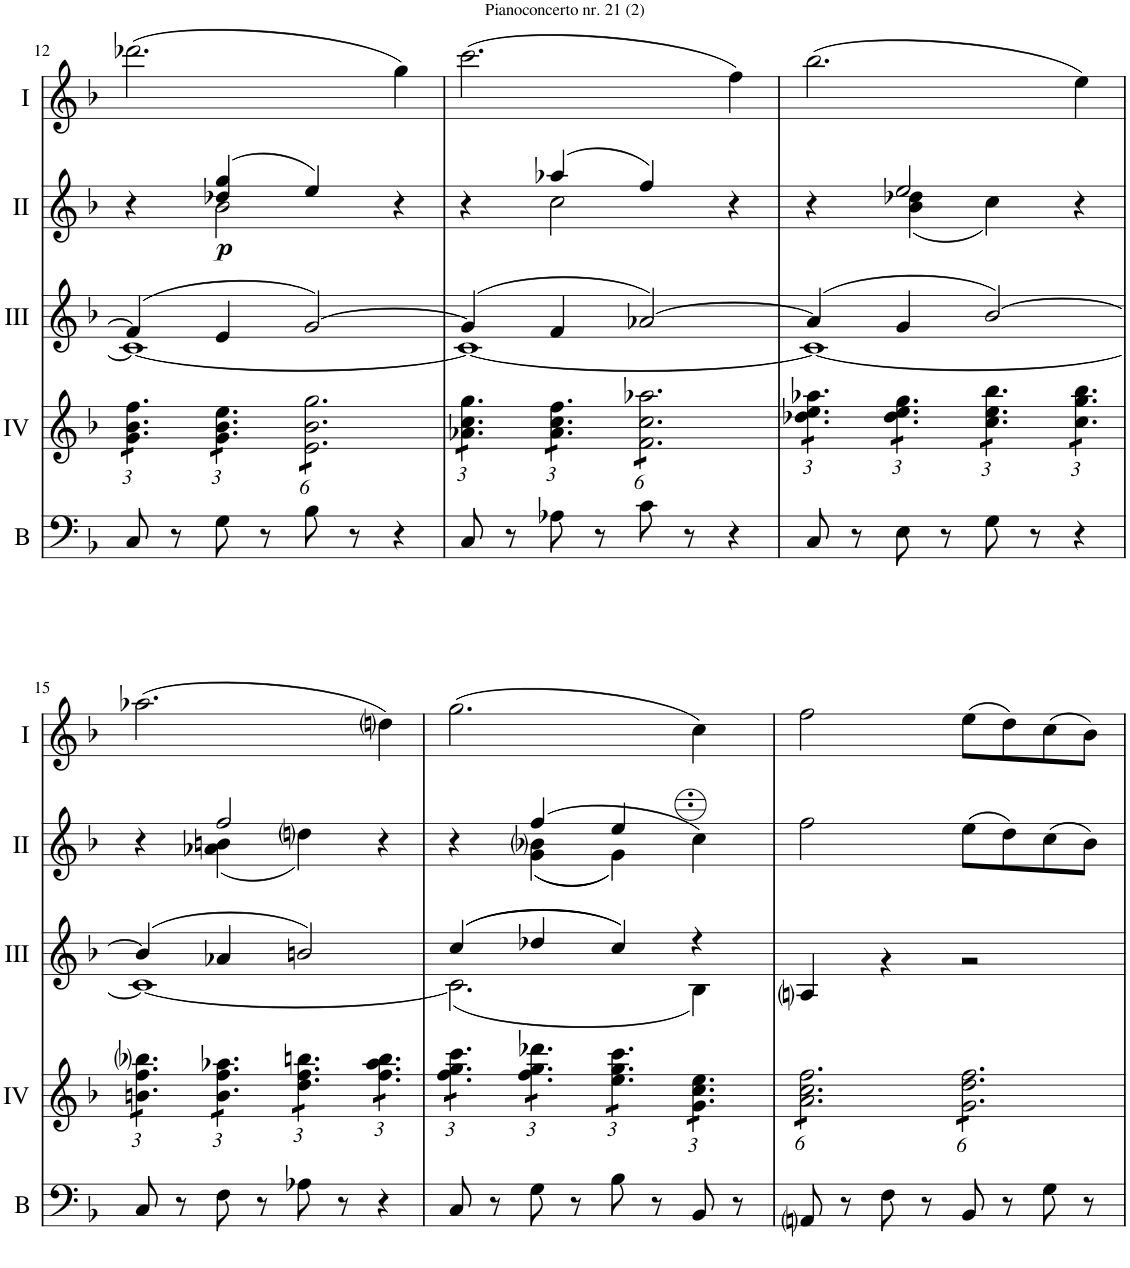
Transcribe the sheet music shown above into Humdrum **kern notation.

**kern	**kern	**kern	**kern	**dynam	**kern
*part5	*part4	*part3	*part2	*part2	*part1
*staff5	*staff4	*staff3	*staff2	*staff2	*staff1
*I"Bass	*I"Acc. 4	*I"Acc. 3	*I"Acc. 2	*	*I"Acc. 1
*I'B	*	*	*	*	*
!!LO:PB:g=z
*clefF4	*clefG2	*clefG2	*clefG2	*	*clefG2
*Trd7c12	*Trd7c12	*Trd7c12	*	*	*
*k[b-]	*k[b-]	*k[b-]	*k[b-]	*	*k[b-]
*M4/4	*M4/4	*M4/4	*M4/4	*	*M4/4
*met(c)	*met(c)	*met(c)	*met(c)	*	*met(c)
=12	=12	=12	=12	=12	=12
*	*	*^	*^	*	*
*	*tremolo	*	*	*	*	*	*
8C/	12g\ 12b-\ 12ff\L	(4f/]	1c_	4r	4ryy	.	(2.ddd-X\
.	12g\ 12b-\ 12ff\	.	.	.	.	.	.
8r	.	.	.	.	.	.	.
.	12g\ 12b-\ 12ff\J	.	.	.	.	.	.
!	!	!	!	!	!	!LO:DY:b	!
8G\	12g\ 12b-\ 12ee\L	4e/	.	(4dd-X/ 4gg/	2b-\	p	.
.	12g\ 12b-\ 12ee\	.	.	.	.	.	.
8r	.	.	.	.	.	.	.
.	12g\ 12b-\ 12ee\J	.	.	.	.	.	.
8B-\	12e\ 12b-\ 12gg\L	[2g/)	.	4ee/)	.	.	.
.	12e\ 12b-\ 12gg\	.	.	.	.	.	.
8r	.	.	.	.	.	.	.
.	12e\ 12b-\ 12gg\	.	.	.	.	.	.
4r	12e\ 12b-\ 12gg\	.	.	4r	4ryy	.	4gg\)
.	12e\ 12b-\ 12gg\	.	.	.	.	.	.
.	12e\ 12b-\ 12gg\J	.	.	.	.	.	.
=13	=13	=13	=13	=13	=13	=13	=13
8C/	12a-X\ 12cc\ 12gg\L	(4g/]	1c_	4r	4ryy	.	(2.ccc\
.	12a-X\ 12cc\ 12gg\	.	.	.	.	.	.
8r	.	.	.	.	.	.	.
.	12a-X\ 12cc\ 12gg\J	.	.	.	.	.	.
8A-X\	12a-\ 12cc\ 12ff\L	4f/	.	(4aa-X/	2cc\	.	.
.	12a-\ 12cc\ 12ff\	.	.	.	.	.	.
8r	.	.	.	.	.	.	.
.	12a-\ 12cc\ 12ff\J	.	.	.	.	.	.
8c\	12f\ 12cc\ 12aa-X\L	[2a-X/)	.	4ff/)	.	.	.
.	12f\ 12cc\ 12aa-X\	.	.	.	.	.	.
8r	.	.	.	.	.	.	.
.	12f\ 12cc\ 12aa-X\	.	.	.	.	.	.
4r	12f\ 12cc\ 12aa-X\	.	.	4r	4ryy	.	4ff\)
.	12f\ 12cc\ 12aa-X\	.	.	.	.	.	.
.	12f\ 12cc\ 12aa-X\J	.	.	.	.	.	.
=14	=14	=14	=14	=14	=14	=14	=14
8C/	12dd-X\ 12ee\ 12aa-X\L	(4a-/]	1c_	4r	4ryy	.	(2.bb-\
.	12dd-X\ 12ee\ 12aa-X\	.	.	.	.	.	.
8r	.	.	.	.	.	.	.
.	12dd-X\ 12ee\ 12aa-X\J	.	.	.	.	.	.
8E\	12dd-\ 12ee\ 12gg\L	4g/	.	2ee/	(4b-\ 4dd-X\	.	.
.	12dd-\ 12ee\ 12gg\	.	.	.	.	.	.
8r	.	.	.	.	.	.	.
.	12dd-\ 12ee\ 12gg\J	.	.	.	.	.	.
8G\	12cc\ 12ee\ 12bb-\L	[2b-/)	.	.	4cc\)	.	.
.	12cc\ 12ee\ 12bb-\	.	.	.	.	.	.
8r	.	.	.	.	.	.	.
.	12cc\ 12ee\ 12bb-\J	.	.	.	.	.	.
4r	12cc\ 12gg\ 12bb-\L	.	.	4r	4ryy	.	4ee\)
.	12cc\ 12gg\ 12bb-\	.	.	.	.	.	.
.	12cc\ 12gg\ 12bb-\J	.	.	.	.	.	.
!!LO:LB:g=z
=15	=15	=15	=15	=15	=15	=15	=15
8C/	12bn\ 12ff\ 12bb-i\L	(4b-/]	1c_	4r	4ryy	.	(2.aa-X\
.	12bn\ 12ff\ 12bb-i\	.	.	.	.	.	.
8r	.	.	.	.	.	.	.
.	12bn\ 12ff\ 12bb-i\J	.	.	.	.	.	.
8F\	12b\ 12ff\ 12aa-X\L	4a-X/	.	2ff/	(4a-X\ 4bn\	.	.
.	12b\ 12ff\ 12aa-X\	.	.	.	.	.	.
8r	.	.	.	.	.	.	.
.	12b\ 12ff\ 12aa-X\J	.	.	.	.	.	.
8A-X\	12dd\ 12ff\ 12bbn\L	2bn/)	.	.	4ddni\)	.	.
.	12dd\ 12ff\ 12bbn\	.	.	.	.	.	.
8r	.	.	.	.	.	.	.
.	12dd\ 12ff\ 12bbn\J	.	.	.	.	.	.
4r	12ff\ 12aa-\ 12bb\L	.	.	4r	4ryy	.	4ddni\)
.	12ff\ 12aa-\ 12bb\	.	.	.	.	.	.
.	12ff\ 12aa-\ 12bb\J	.	.	.	.	.	.
=16	=16	=16	=16	=16	=16	=16	=16
8C/	12ff\ 12gg\ 12ccc\L	((4cc/	(2.c\]	4r	4ryy	.	(2.gg\
.	12ff\ 12gg\ 12ccc\	.	.	.	.	.	.
8r	.	.	.	.	.	.	.
.	12ff\ 12gg\ 12ccc\J	.	.	.	.	.	.
8G\	12ff\ 12gg\ 12ddd-X\L	4dd-X/	.	(4ff/	((4g\ 4b-i\	.	.
.	12ff\ 12gg\ 12ddd-X\	.	.	.	.	.	.
8r	.	.	.	.	.	.	.
.	12ff\ 12gg\ 12ddd-X\J	.	.	.	.	.	.
8B-\	12ee\ 12gg\ 12ccc\L	4cc/))	.	4ee/	4g\))	.	.
.	12ee\ 12gg\ 12ccc\	.	.	.	.	.	.
8r	.	.	.	.	.	.	.
.	12ee\ 12gg\ 12ccc\J	.	.	.	.	.	.
8BB-/	12g\ 12cc\ 12ee\L	4r	4B-\)	4cc\)	4ryy	.	4cc\)
.	12g\ 12cc\ 12ee\	.	.	.	.	.	.
8r	.	.	.	.	.	.	.
.	12g\ 12cc\ 12ee\J	.	.	.	.	.	.
*	*	*	*	*v	*v	*	*
=17	=17	=17	=17	=17	=17	=17
8AAni/	12a\ 12cc\ 12ff\L	1ryy	4Ani/	2ff\	.	2ff\
.	12a\ 12cc\ 12ff\	.	.	.	.	.
8r	.	.	.	.	.	.
.	12a\ 12cc\ 12ff\	.	.	.	.	.
8F\	12a\ 12cc\ 12ff\	.	4r	.	.	.
.	12a\ 12cc\ 12ff\	.	.	.	.	.
8r	.	.	.	.	.	.
.	12a\ 12cc\ 12ff\J	.	.	.	.	.
8BB-/	12g\ 12dd\ 12ff\L	.	2r	(8ee\L	.	(8ee\L
.	12g\ 12dd\ 12ff\	.	.	.	.	.
8r	.	.	.	8dd\)	.	8dd\)
.	12g\ 12dd\ 12ff\	.	.	.	.	.
8G\	12g\ 12dd\ 12ff\	.	.	(8cc\	.	(8cc\
.	12g\ 12dd\ 12ff\	.	.	.	.	.
8r	.	.	.	8b-\J)	.	8b-\J)
.	12g\ 12dd\ 12ff\J	.	.	.	.	.
*	*Xtremolo	*	*	*	*	*
*	*	*v	*v	*	*	*
=	=	=	=	=	=
*-	*-	*-	*-	*-	*-
